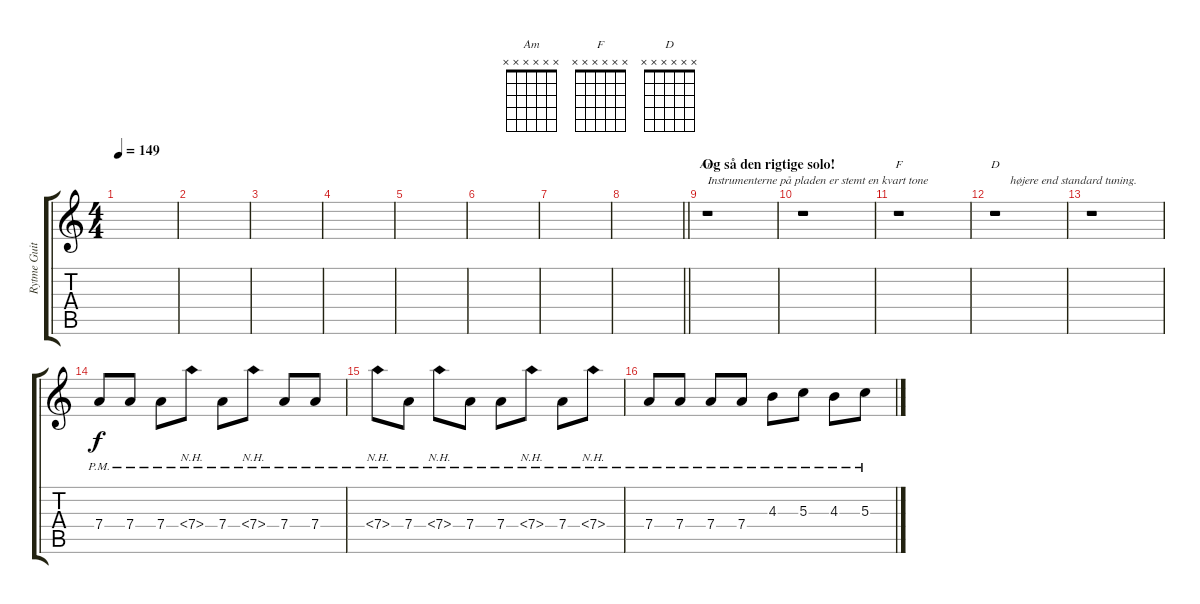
\track ("Rytme Guitar (højre) - overdrive" "Rytme Guit") {instrument overdrivenguitar}
\staff {score tabs}
\tuning (E4 B3 G3 D3 A2 E2) {hide}
\chord ("Am" x x x x x x)
\chord ("F" x x x x x x)
\chord ("D" x x x x x x)
\ts (4 4)
\tempo 149
\clef g2
\ks c
|
|
|
|
|
|
|
\barLineRight lightlight
|
\section ("" "Og så den rigtige solo!")
r.1{ch "Am" txt "Instrumenterne på pladen er stemt en kvart tone"} |
r.1 |
r.1{ch "F"} |
r.1{ch "D" txt "     højere end standard tuning."} |
r.1 |
7.4{pm}.8 7.4{pm}.8 7.4{pm}.8 7.4{nh pm}.8 7.4{pm}.8 7.4{nh pm}.8 7.4{pm}.8 7.4{pm}.8 |
7.4{nh pm}.8 7.4{pm}.8 7.4{nh pm}.8 7.4{pm}.8 7.4{pm}.8 7.4{nh pm}.8 7.4{pm}.8 7.4{nh pm}.8 |
7.4{pm}.8 7.4{pm}.8 7.4{pm}.8 7.4{pm}.8 4.3{pm}.8 5.3{pm}.8 4.3{pm}.8 5.3{pm}.8
